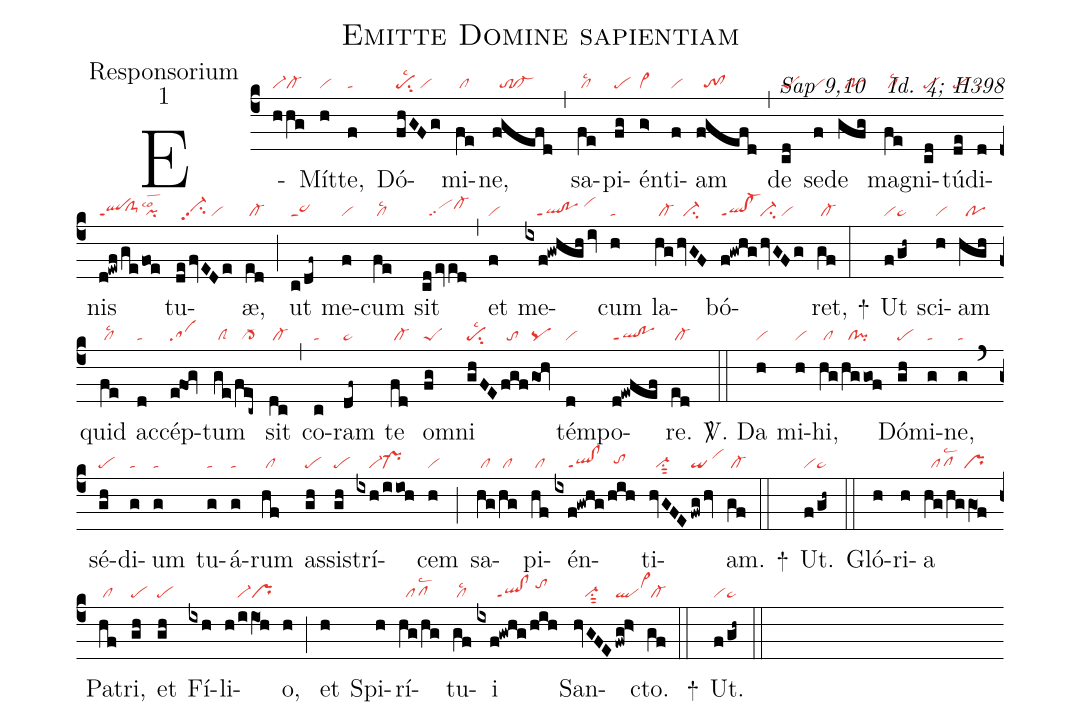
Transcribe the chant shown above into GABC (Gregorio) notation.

name:Emitte Domine sapientiam;
office-part:Responsorium;
mode:1;
commentary:Sap 9,10 ꝟ Id. 4; H398;
nabc-lines:1;
%%
(c4)E(h/hg|vi-cl-)Mít(h|vi)te,(f|ta) Dó(fhGFg|pelsc2su2/vi)mi(fe|/cl)ne,(fgefd|//to!cl-) (,) sa(fe|/cllsc2)pi(fg|pe)én(g>|vi>)ti(f|vi)am(fgefd|//to!cl) (,) de(cd|peS) se(f|vi)de(gfg|//po) ma(fe|/cllsc2)gni(cd|pe)tú(de|pe)di(d|ta)nis(d!ewf|qlppt1|/ge|/clS-hhlsco3|/foe|/pi) tu(defvEDe|//vi-hhpp2su2/vi)æ,(ed|/cl-) (;) ut(c/df~|sc~) me(f|vi)cum(fe|/cllsc2) sit(cdeved|//vipp2cl-hi) (,) et(f|vi) me(ixf!gwhgh/iv|///ql!poppt1/vihj)cum(h|ta) la(hg|/cl-|hvGF|//ci-)bó(f!gwhg|ql!cl-ppt1|hvGFg|vi-su2/vi)ret,(gf|/cl-) (:)
+()
Ut(f|vi|/gh~|pe~) sci(h|vi)am(hgh|//po) quid(fe|/cllsc2) ac(d|ta)cép(e!fog|sa)tum(ge|/clS|/fec~|//cl->) sit(dc|/cl-) (,) co(c|ta)ram(df~|pe~) te(fd|/cl-) om(fg|peS)ni(ghFE|pelsc2su2|fgf|//to|goh|pq) tém(d|vi)po(d!ewfef|ql!poppt1)re.(ed|/cl-) (::)

<sp>V/</sp>.
Da(h|vi) mi(h|vi)hi,(hg|/cl|/hggof|//cl!pi) Dó(gh|pe)mi(g|ta)ne,(g|ta) (`) sé(gh|pe)di(g|ta)um(g|ta) tu(g|ta)á(g|ta)rum(hf|/cl) as(gh|pe)si(gh|pe)strí(ixh|////vi-|/iioh|pr-)cem(h|vi) (;) sa(hg|/cl|/hg|/cl)pi(hf|/cl)én(ixf!gwhg|////ql!clppt1|/hih|//tohh)ti(hvGFE|//vi-su1sut2|fwghv|qi/vihj)am.(gf|/cl-) (::)

+() Ut.(f|vi|/gh~|pe~) (::)

Gló(h)ri(h)a(hg/hg/gO1f|//pflsc2/pr)
Pa(hf|/cl)tri,(gh|pe) et(gh|pe) Fí(ixh)li(h/iiO1h|////vi-pr)o,(h) (;)
et(h) Spi(h)rí(hg/hg|//pflsc2)tu(gf|/cllsc2)i(ixf!gwhg/hih|//////ql!clppt1/tohj)
San(hvGFE|///vi-su1sut2|fwg!h>|qlvi>hj)cto.(gf|/cl-) (::)

+() Ut.(f|vi|/gh~|pe~) (::)
